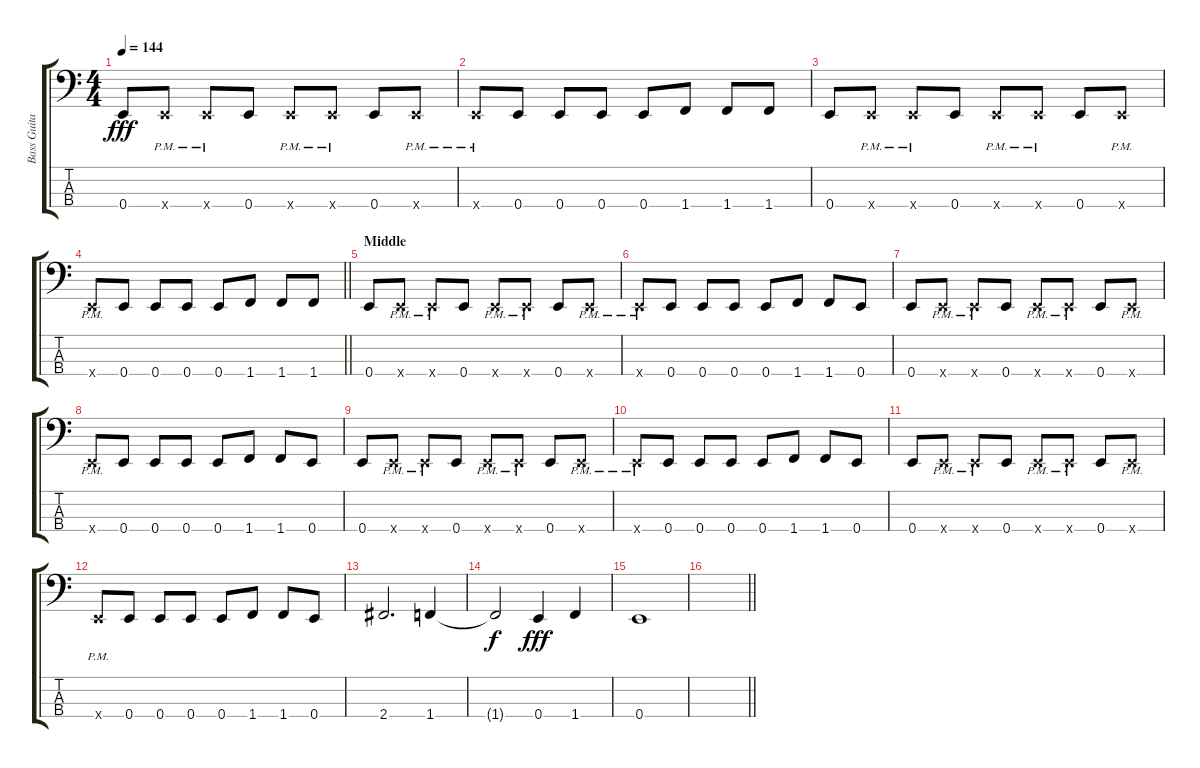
\track ("Bass Guitar" "Bass Guita") {instrument electricbassfinger}
\staff {score tabs}
\tuning (G2 D2 A1 E1) {hide}
\ts (4 4)
\tempo 144
\clef f4
\ks c
0.4.8{dy fff} 0.4{pm x}.8 0.4{pm x}.8 0.4.8 0.4{pm x}.8 0.4{pm x}.8 0.4.8 0.4{pm x}.8 |
0.4{pm x}.8 0.4.8 0.4.8 0.4.8 0.4.8 1.4.8 1.4.8 1.4.8 |
0.4.8 0.4{pm x}.8 0.4{pm x}.8 0.4.8 0.4{pm x}.8 0.4{pm x}.8 0.4.8 0.4{pm x}.8 |
\barLineRight lightlight
0.4{pm x}.8 0.4.8 0.4.8 0.4.8 0.4.8 1.4.8 1.4.8 1.4.8 |
\section ("" "Middle")
0.4.8 0.4{pm x}.8 0.4{pm x}.8 0.4.8 0.4{pm x}.8 0.4{pm x}.8 0.4.8 0.4{pm x}.8 |
0.4{pm x}.8 0.4.8 0.4.8 0.4.8 0.4.8 1.4.8 1.4.8 0.4.8 |
0.4.8 0.4{pm x}.8 0.4{pm x}.8 0.4.8 0.4{pm x}.8 0.4{pm x}.8 0.4.8 0.4{pm x}.8 |
0.4{pm x}.8 0.4.8 0.4.8 0.4.8 0.4.8 1.4.8 1.4.8 0.4.8 |
0.4.8 0.4{pm x}.8 0.4{pm x}.8 0.4.8 0.4{pm x}.8 0.4{pm x}.8 0.4.8 0.4{pm x}.8 |
0.4{pm x}.8 0.4.8 0.4.8 0.4.8 0.4.8 1.4.8 1.4.8 0.4.8 |
0.4.8 0.4{pm x}.8 0.4{pm x}.8 0.4.8 0.4{pm x}.8 0.4{pm x}.8 0.4.8 0.4{pm x}.8 |
0.4{pm x}.8 0.4.8 0.4.8 0.4.8 0.4.8 1.4.8 1.4.8 0.4.8 |
2.4.2{d} 1.4.4 |
1.4{t}.2{dy f} 0.4.4{dy fff} 1.4.4 |
0.4.1 |
\barLineRight lightlight
